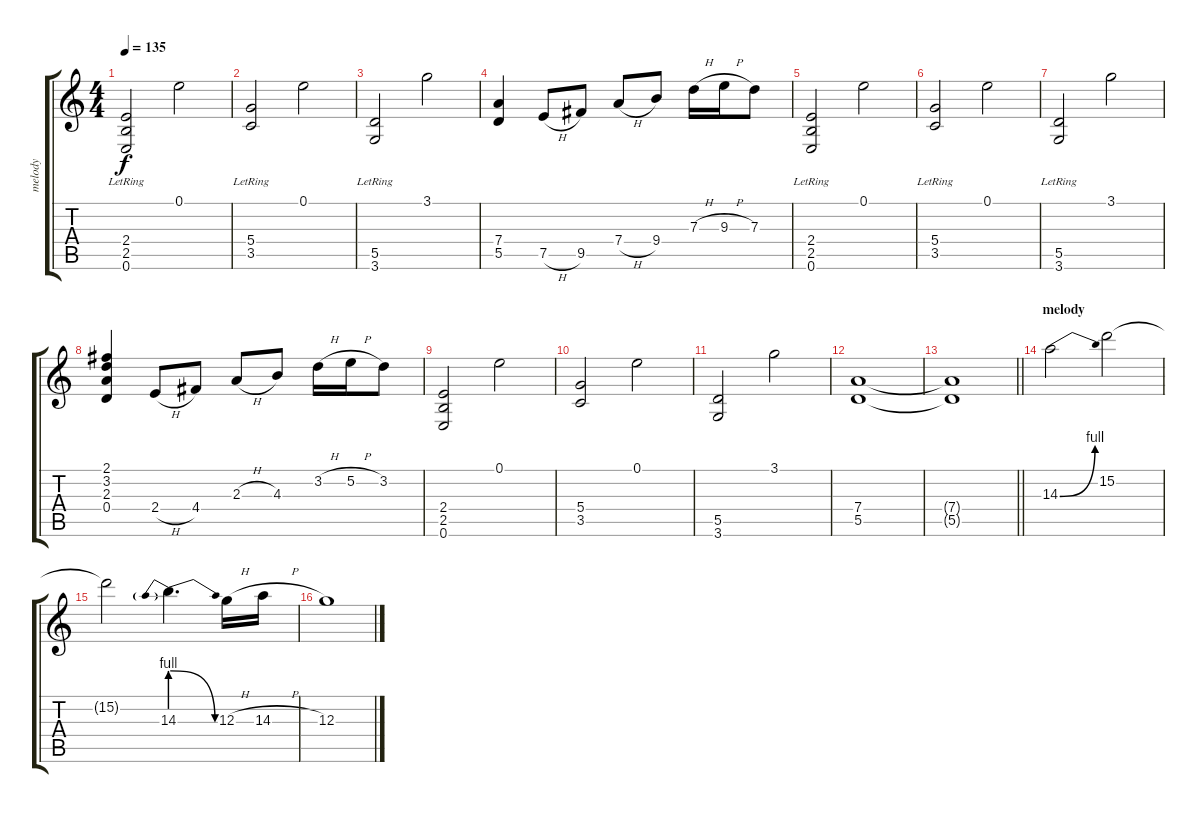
\track ("melody" "melody") {instrument distortionguitar}
\staff {score tabs}
\tuning (E4 B3 G3 D3 A2 E2) {hide}
\ts (4 4)
\tempo 135
\clef g2
\ks c
(2.4{lr} 2.5{lr} 0.6{lr}).2{dy f} 0.1.2 |
(5.4{lr} 3.5{lr}).2 0.1.2 |
(5.5{lr} 3.6{lr}).2 3.1.2 |
(7.4 5.5).4 7.5{h}.8 9.5.8 7.4{h}.8 9.4.8 7.3{h}.16 9.3{h}.16 7.3.8 |
(2.4{lr} 2.5{lr} 0.6{lr}).2 0.1.2 |
(5.4{lr} 3.5{lr}).2 0.1.2 |
(5.5{lr} 3.6{lr}).2 3.1.2 |
(2.1 3.2 2.3 0.4).4 2.4{h}.8 4.4.8 2.3{h}.8 4.3.8 3.2{h}.16 5.2{h}.16 3.2.8 |
(2.4 2.5 0.6).2 0.1.2 |
(5.4 3.5).2 0.1.2 |
(5.5 3.6).2 3.1.2 |
(7.4 5.5).1 |
\barLineRight lightlight
(7.4{t} 5.5{t}).1 |
\section ("" "melody")
14.3{be (bend 0 0 60 4)}.2 15.2.2 |
15.2{t}.2 14.3{be (prebendrelease 0 4 60 0)}.4{d} 12.3{h}.16 14.3{h}.16 |
12.3.1
